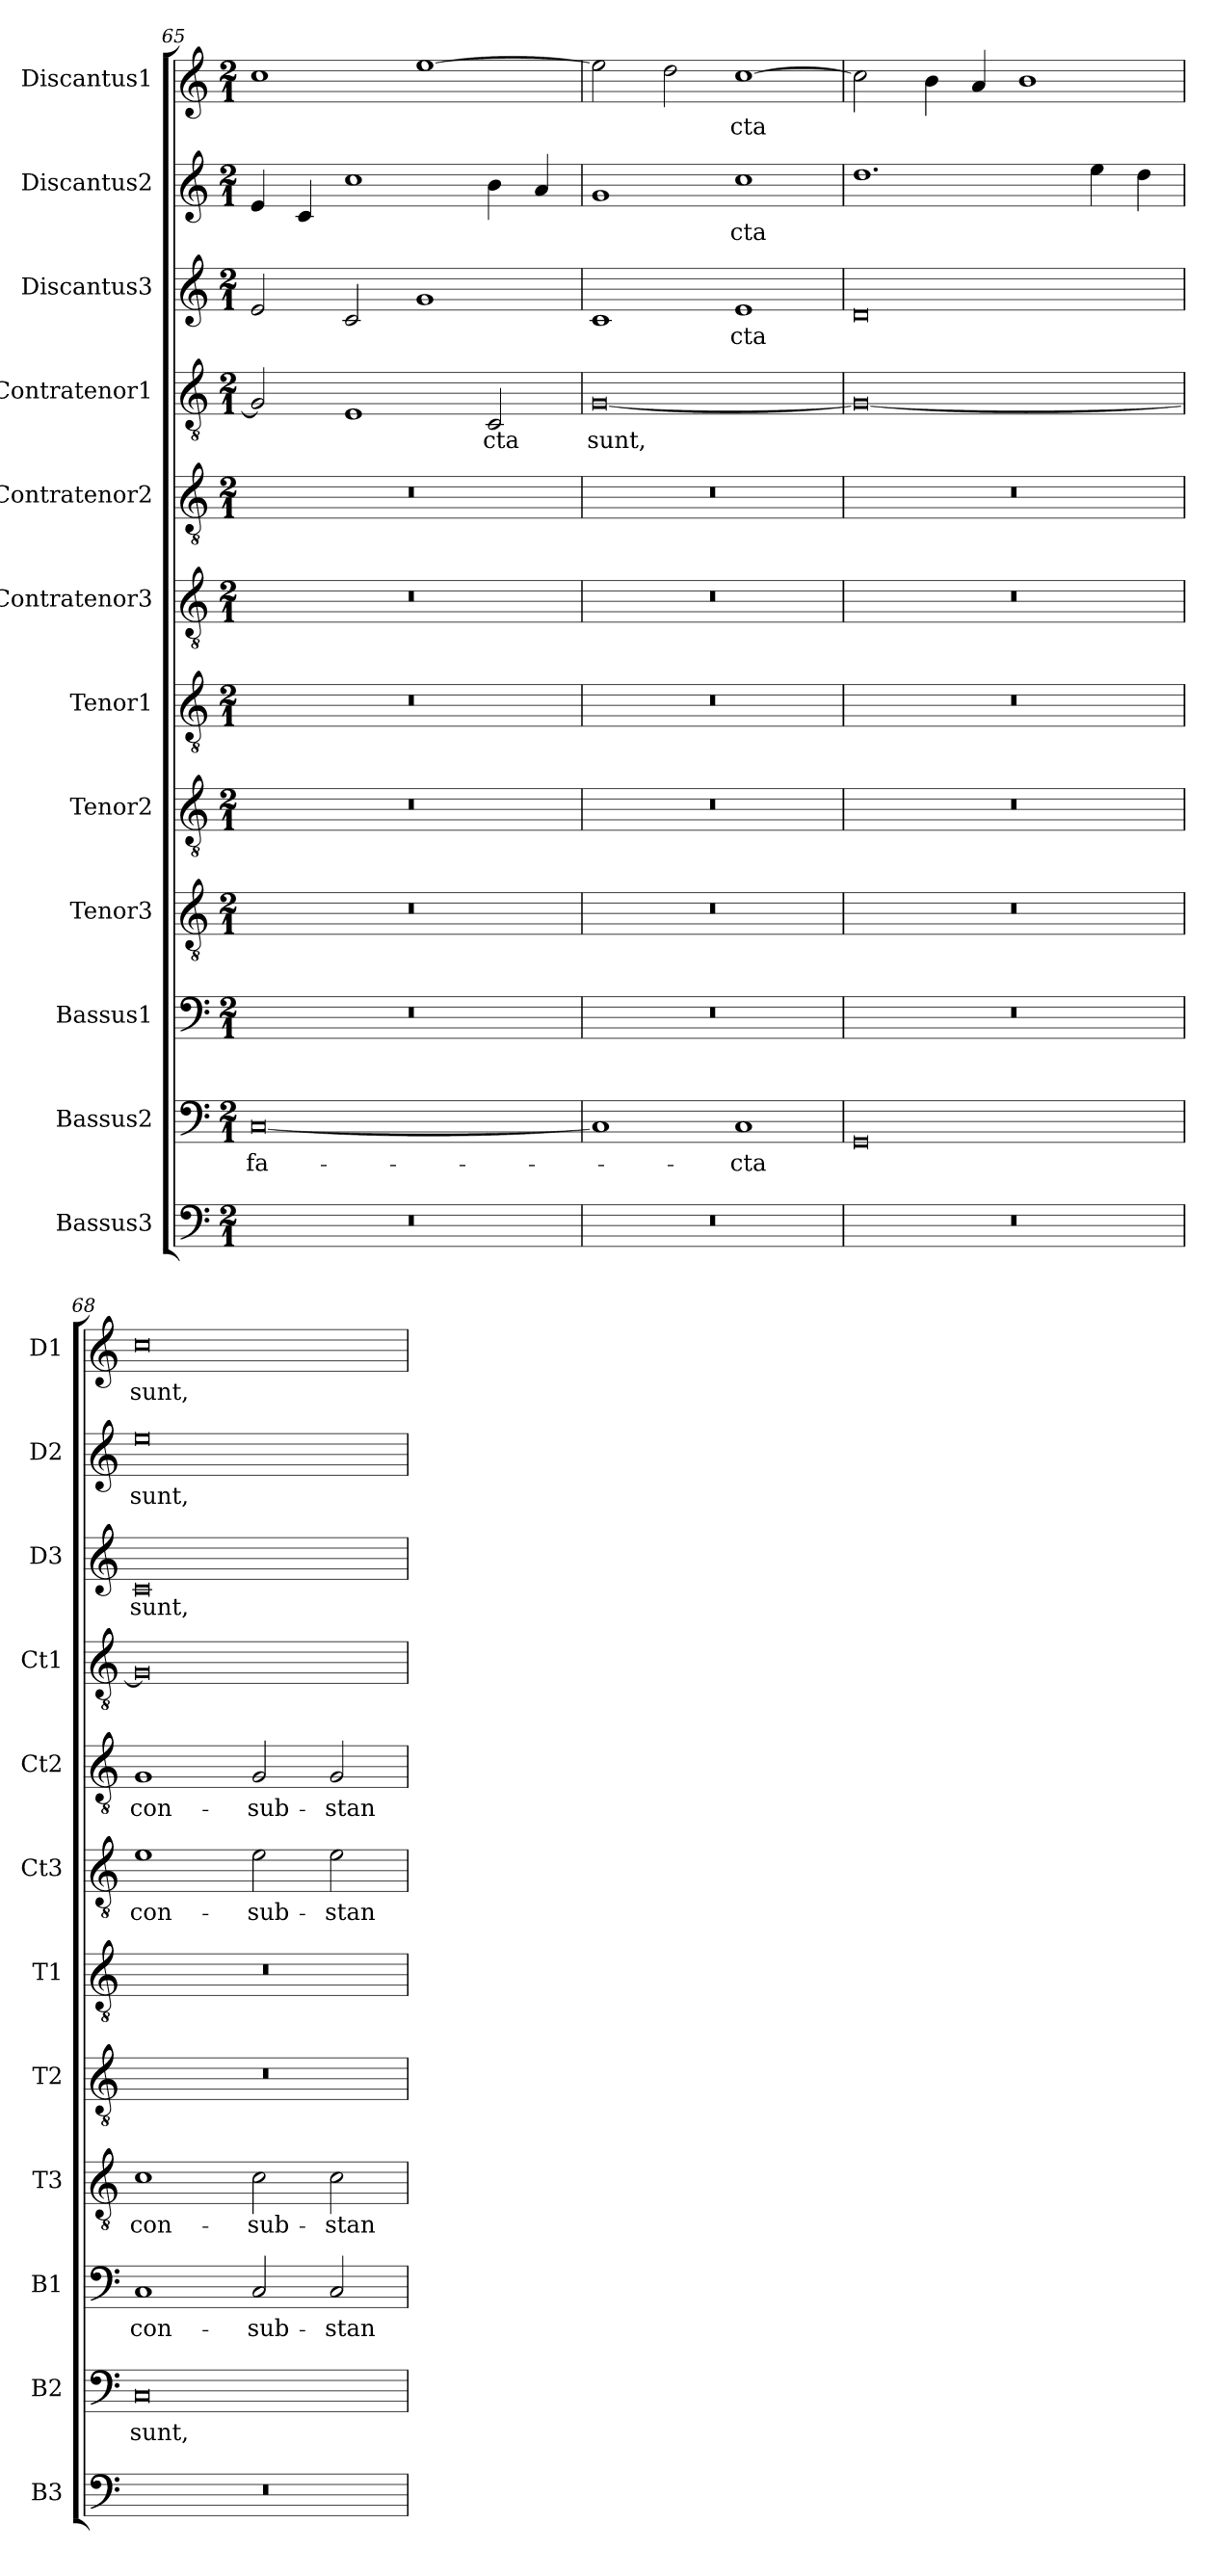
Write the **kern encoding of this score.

**kern	**kern	**text	**kern	**text	**kern	**text	**kern	**kern	**kern	**text	**kern	**text	**kern	**text	**kern	**text	**kern	**text	**kern	**text
*part12	*part11	*part11	*part10	*part10	*part9	*part9	*part8	*part7	*part6	*part6	*part5	*part5	*part4	*part4	*part3	*part3	*part2	*part2	*part1	*part1
*staff12	*staff11	*staff11	*staff10	*staff10	*staff9	*staff9	*staff8	*staff7	*staff6	*staff6	*staff5	*staff5	*staff4	*staff4	*staff3	*staff3	*staff2	*staff2	*staff1	*staff1
*I"Bassus3	*I"Bassus2	*	*I"Bassus1	*	*I"Tenor3	*	*I"Tenor2	*I"Tenor1	*I"Contratenor3	*	*I"Contratenor2	*	*I"Contratenor1	*	*I"Discantus3	*	*I"Discantus2	*	*I"Discantus1	*
*I'B3	*I'B2	*	*I'B1	*	*I'T3	*	*I'T2	*I'T1	*I'Ct3	*	*I'Ct2	*	*I'Ct1	*	*I'D3	*	*I'D2	*	*I'D1	*
*clefF4	*clefF4	*	*clefF4	*	*clefGv2	*	*clefGv2	*clefGv2	*clefGv2	*	*clefGv2	*	*clefGv2	*	*clefG2	*	*clefG2	*	*clefG2	*
*k[]	*k[]	*	*k[]	*	*k[]	*	*k[]	*k[]	*k[]	*	*k[]	*	*k[]	*	*k[]	*	*k[]	*	*k[]	*
*M2/1	*M2/1	*	*M2/1	*	*M2/1	*	*M2/1	*M2/1	*M2/1	*	*M2/1	*	*M2/1	*	*M2/1	*	*M2/1	*	*M2/1	*
=65	=65	=65	=65	=65	=65	=65	=65	=65	=65	=65	=65	=65	=65	=65	=65	=65	=65	=65	=65	=65
0r	[0C	fa-	0r	.	0r	.	0r	0r	0r	.	0r	.	2G]	.	2e	.	4e	.	1cc	.
.	.	.	.	.	.	.	.	.	.	.	.	.	.	.	.	.	4c	.	.	.
.	.	.	.	.	.	.	.	.	.	.	.	.	1E	.	2c	.	1cc	.	.	.
.	.	.	.	.	.	.	.	.	.	.	.	.	.	.	1g	.	.	.	[1ee	.
.	.	.	.	.	.	.	.	.	.	.	.	.	2C	-cta	.	.	4b	.	.	.
.	.	.	.	.	.	.	.	.	.	.	.	.	.	.	.	.	4a	.	.	.
=66	=66	=66	=66	=66	=66	=66	=66	=66	=66	=66	=66	=66	=66	=66	=66	=66	=66	=66	=66	=66
0r	1C]	.	0r	.	0r	.	0r	0r	0r	.	0r	.	[0G	sunt,	1c	.	1g	.	2ee]	.
.	.	.	.	.	.	.	.	.	.	.	.	.	.	.	.	.	.	.	2dd	.
.	1C	-cta	.	.	.	.	.	.	.	.	.	.	.	.	1e	-cta	1cc	-cta	[1cc	-cta
=67	=67	=67	=67	=67	=67	=67	=67	=67	=67	=67	=67	=67	=67	=67	=67	=67	=67	=67	=67	=67
0r	0GG	.	0r	.	0r	.	0r	0r	0r	.	0r	.	0G_	.	0d	.	1.dd	.	2cc]	.
.	.	.	.	.	.	.	.	.	.	.	.	.	.	.	.	.	.	.	4b	.
.	.	.	.	.	.	.	.	.	.	.	.	.	.	.	.	.	.	.	4a	.
.	.	.	.	.	.	.	.	.	.	.	.	.	.	.	.	.	.	.	1b	.
.	.	.	.	.	.	.	.	.	.	.	.	.	.	.	.	.	4ee	.	.	.
.	.	.	.	.	.	.	.	.	.	.	.	.	.	.	.	.	4dd	.	.	.
=68	=68	=68	=68	=68	=68	=68	=68	=68	=68	=68	=68	=68	=68	=68	=68	=68	=68	=68	=68	=68
0r	0C	sunt,	1C	con-	1c	con-	0r	0r	1e	con-	1G	con-	0G]	.	0c	sunt,	0ee	sunt,	0cc	sunt,
.	.	.	2C	-sub-	2c	-sub-	.	.	2e	-sub-	2G	-sub-	.	.	.	.	.	.	.	.
.	.	.	2C	-stan-	2c	-stan-	.	.	2e	-stan-	2G	-stan-	.	.	.	.	.	.	.	.
=	=	=	=	=	=	=	=	=	=	=	=	=	=	=	=	=	=	=	=	=
*-	*-	*-	*-	*-	*-	*-	*-	*-	*-	*-	*-	*-	*-	*-	*-	*-	*-	*-	*-	*-
